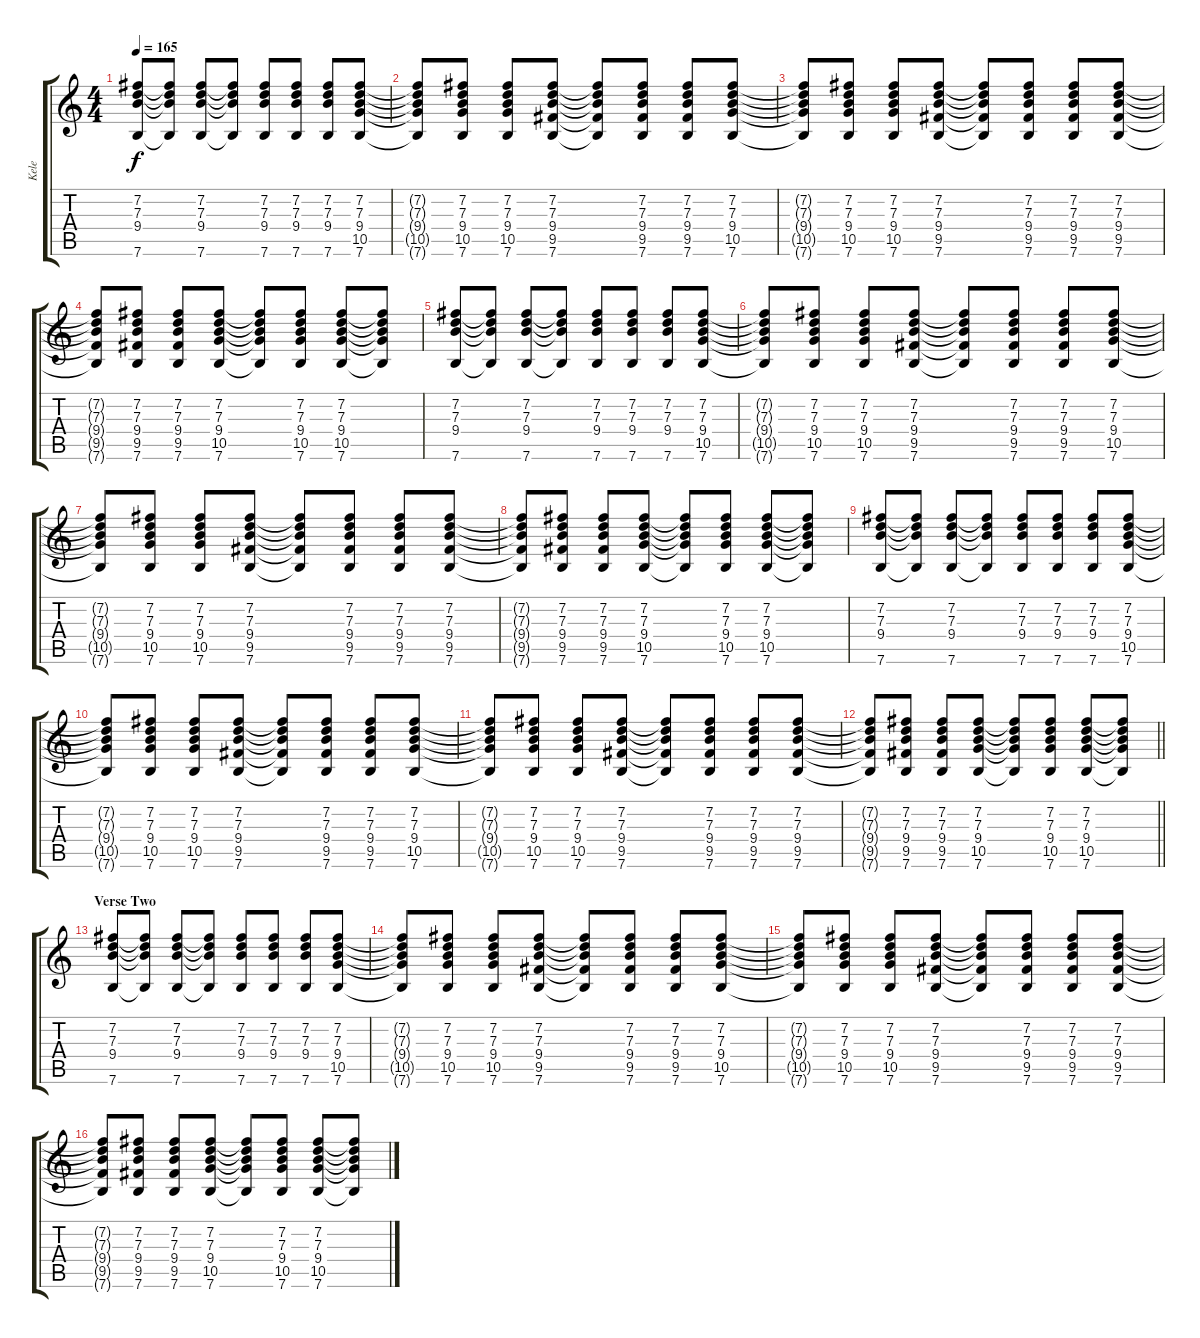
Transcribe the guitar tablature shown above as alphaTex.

\track ("Kele" "Kele") {instrument acousticguitarnylon}
\staff {score tabs}
\tuning (E4 B3 G3 D3 A2 E2) {hide}
\ts (4 4)
\tempo 165
\clef g2
\ks c
(7.2 7.3 9.4 7.6).8{dy f} (7.2{t} 7.3{t} 9.4{t} 7.6{t}).8 (7.2 7.3 9.4 7.6).8 (7.2{t} 7.3{t} 9.4{t} 7.6{t}).8 (7.2 7.3 9.4 7.6).8 (7.2 7.3 9.4 7.6).8 (7.2 7.3 9.4 7.6).8 (7.2 7.3 9.4 10.5 7.6).8 |
(7.2{t} 7.3{t} 9.4{t} 10.5{t} 7.6{t}).8 (7.2 7.3 9.4 10.5 7.6).8 (7.2 7.3 9.4 10.5 7.6).8 (7.2 7.3 9.4 9.5 7.6).8 (7.2{t} 7.3{t} 9.4{t} 9.5{t} 7.6{t}).8 (7.2 7.3 9.4 9.5 7.6).8 (7.2 7.3 9.4 9.5 7.6).8 (7.2 7.3 9.4 10.5 7.6).8 |
(7.2{t} 7.3{t} 9.4{t} 10.5{t} 7.6{t}).8 (7.2 7.3 9.4 10.5 7.6).8 (7.2 7.3 9.4 10.5 7.6).8 (7.2 7.3 9.4 9.5 7.6).8 (7.2{t} 7.3{t} 9.4{t} 9.5{t} 7.6{t}).8 (7.2 7.3 9.4 9.5 7.6).8 (7.2 7.3 9.4 9.5 7.6).8 (7.2 7.3 9.4 9.5 7.6).8 |
(7.2{t} 7.3{t} 9.4{t} 9.5{t} 7.6{t}).8 (7.2 7.3 9.4 9.5 7.6).8 (7.2 7.3 9.4 9.5 7.6).8 (7.2 7.3 9.4 10.5 7.6).8 (7.2{t} 7.3{t} 9.4{t} 10.5{t} 7.6{t}).8 (7.2 7.3 9.4 10.5 7.6).8 (7.2 7.3 9.4 10.5 7.6).8 (7.2{t} 7.3{t} 9.4{t} 10.5{t} 7.6{t}).8 |
(7.2 7.3 9.4 7.6).8 (7.2{t} 7.3{t} 9.4{t} 7.6{t}).8 (7.2 7.3 9.4 7.6).8 (7.2{t} 7.3{t} 9.4{t} 7.6{t}).8 (7.2 7.3 9.4 7.6).8 (7.2 7.3 9.4 7.6).8 (7.2 7.3 9.4 7.6).8 (7.2 7.3 9.4 10.5 7.6).8 |
(7.2{t} 7.3{t} 9.4{t} 10.5{t} 7.6{t}).8 (7.2 7.3 9.4 10.5 7.6).8 (7.2 7.3 9.4 10.5 7.6).8 (7.2 7.3 9.4 9.5 7.6).8 (7.2{t} 7.3{t} 9.4{t} 9.5{t} 7.6{t}).8 (7.2 7.3 9.4 9.5 7.6).8 (7.2 7.3 9.4 9.5 7.6).8 (7.2 7.3 9.4 10.5 7.6).8 |
(7.2{t} 7.3{t} 9.4{t} 10.5{t} 7.6{t}).8 (7.2 7.3 9.4 10.5 7.6).8 (7.2 7.3 9.4 10.5 7.6).8 (7.2 7.3 9.4 9.5 7.6).8 (7.2{t} 7.3{t} 9.4{t} 9.5{t} 7.6{t}).8 (7.2 7.3 9.4 9.5 7.6).8 (7.2 7.3 9.4 9.5 7.6).8 (7.2 7.3 9.4 9.5 7.6).8 |
(7.2{t} 7.3{t} 9.4{t} 9.5{t} 7.6{t}).8 (7.2 7.3 9.4 9.5 7.6).8 (7.2 7.3 9.4 9.5 7.6).8 (7.2 7.3 9.4 10.5 7.6).8 (7.2{t} 7.3{t} 9.4{t} 10.5{t} 7.6{t}).8 (7.2 7.3 9.4 10.5 7.6).8 (7.2 7.3 9.4 10.5 7.6).8 (7.2{t} 7.3{t} 9.4{t} 10.5{t} 7.6{t}).8 |
(7.2 7.3 9.4 7.6).8 (7.2{t} 7.3{t} 9.4{t} 7.6{t}).8 (7.2 7.3 9.4 7.6).8 (7.2{t} 7.3{t} 9.4{t} 7.6{t}).8 (7.2 7.3 9.4 7.6).8 (7.2 7.3 9.4 7.6).8 (7.2 7.3 9.4 7.6).8 (7.2 7.3 9.4 10.5 7.6).8 |
(7.2{t} 7.3{t} 9.4{t} 10.5{t} 7.6{t}).8 (7.2 7.3 9.4 10.5 7.6).8 (7.2 7.3 9.4 10.5 7.6).8 (7.2 7.3 9.4 9.5 7.6).8 (7.2{t} 7.3{t} 9.4{t} 9.5{t} 7.6{t}).8 (7.2 7.3 9.4 9.5 7.6).8 (7.2 7.3 9.4 9.5 7.6).8 (7.2 7.3 9.4 10.5 7.6).8 |
(7.2{t} 7.3{t} 9.4{t} 10.5{t} 7.6{t}).8 (7.2 7.3 9.4 10.5 7.6).8 (7.2 7.3 9.4 10.5 7.6).8 (7.2 7.3 9.4 9.5 7.6).8 (7.2{t} 7.3{t} 9.4{t} 9.5{t} 7.6{t}).8 (7.2 7.3 9.4 9.5 7.6).8 (7.2 7.3 9.4 9.5 7.6).8 (7.2 7.3 9.4 9.5 7.6).8 |
\barLineRight lightlight
(7.2{t} 7.3{t} 9.4{t} 9.5{t} 7.6{t}).8 (7.2 7.3 9.4 9.5 7.6).8 (7.2 7.3 9.4 9.5 7.6).8 (7.2 7.3 9.4 10.5 7.6).8 (7.2{t} 7.3{t} 9.4{t} 10.5{t} 7.6{t}).8 (7.2 7.3 9.4 10.5 7.6).8 (7.2 7.3 9.4 10.5 7.6).8 (7.2{t} 7.3{t} 9.4{t} 10.5{t} 7.6{t}).8 |
\section ("" "Verse Two")
(7.2 7.3 9.4 7.6).8 (7.2{t} 7.3{t} 9.4{t} 7.6{t}).8 (7.2 7.3 9.4 7.6).8 (7.2{t} 7.3{t} 9.4{t} 7.6{t}).8 (7.2 7.3 9.4 7.6).8 (7.2 7.3 9.4 7.6).8 (7.2 7.3 9.4 7.6).8 (7.2 7.3 9.4 10.5 7.6).8 |
(7.2{t} 7.3{t} 9.4{t} 10.5{t} 7.6{t}).8 (7.2 7.3 9.4 10.5 7.6).8 (7.2 7.3 9.4 10.5 7.6).8 (7.2 7.3 9.4 9.5 7.6).8 (7.2{t} 7.3{t} 9.4{t} 9.5{t} 7.6{t}).8 (7.2 7.3 9.4 9.5 7.6).8 (7.2 7.3 9.4 9.5 7.6).8 (7.2 7.3 9.4 10.5 7.6).8 |
(7.2{t} 7.3{t} 9.4{t} 10.5{t} 7.6{t}).8 (7.2 7.3 9.4 10.5 7.6).8 (7.2 7.3 9.4 10.5 7.6).8 (7.2 7.3 9.4 9.5 7.6).8 (7.2{t} 7.3{t} 9.4{t} 9.5{t} 7.6{t}).8 (7.2 7.3 9.4 9.5 7.6).8 (7.2 7.3 9.4 9.5 7.6).8 (7.2 7.3 9.4 9.5 7.6).8 |
(7.2{t} 7.3{t} 9.4{t} 9.5{t} 7.6{t}).8 (7.2 7.3 9.4 9.5 7.6).8 (7.2 7.3 9.4 9.5 7.6).8 (7.2 7.3 9.4 10.5 7.6).8 (7.2{t} 7.3{t} 9.4{t} 10.5{t} 7.6{t}).8 (7.2 7.3 9.4 10.5 7.6).8 (7.2 7.3 9.4 10.5 7.6).8 (7.2{t} 7.3{t} 9.4{t} 10.5{t} 7.6{t}).8
